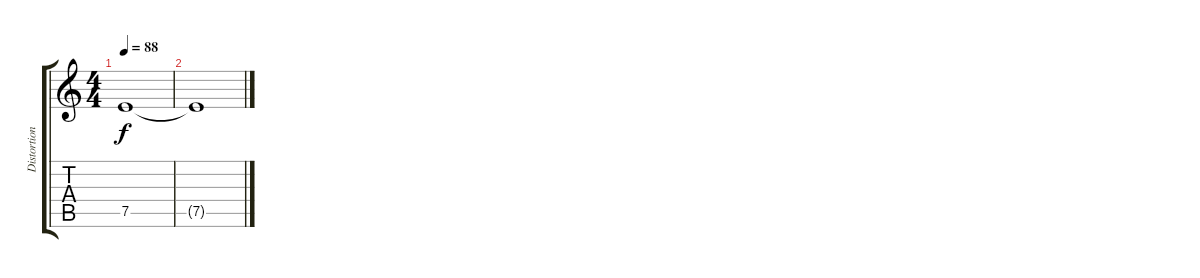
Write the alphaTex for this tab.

\track ("Distortion Guitar" "Distortion") {instrument distortionguitar}
\staff {score tabs}
\tuning (E4 B3 G3 D3 A2 E2) {hide}
\ts (4 4)
\tempo 88
\clef g2
\ks c
7.5{t}.1{dy f} |
7.5{t}.1
